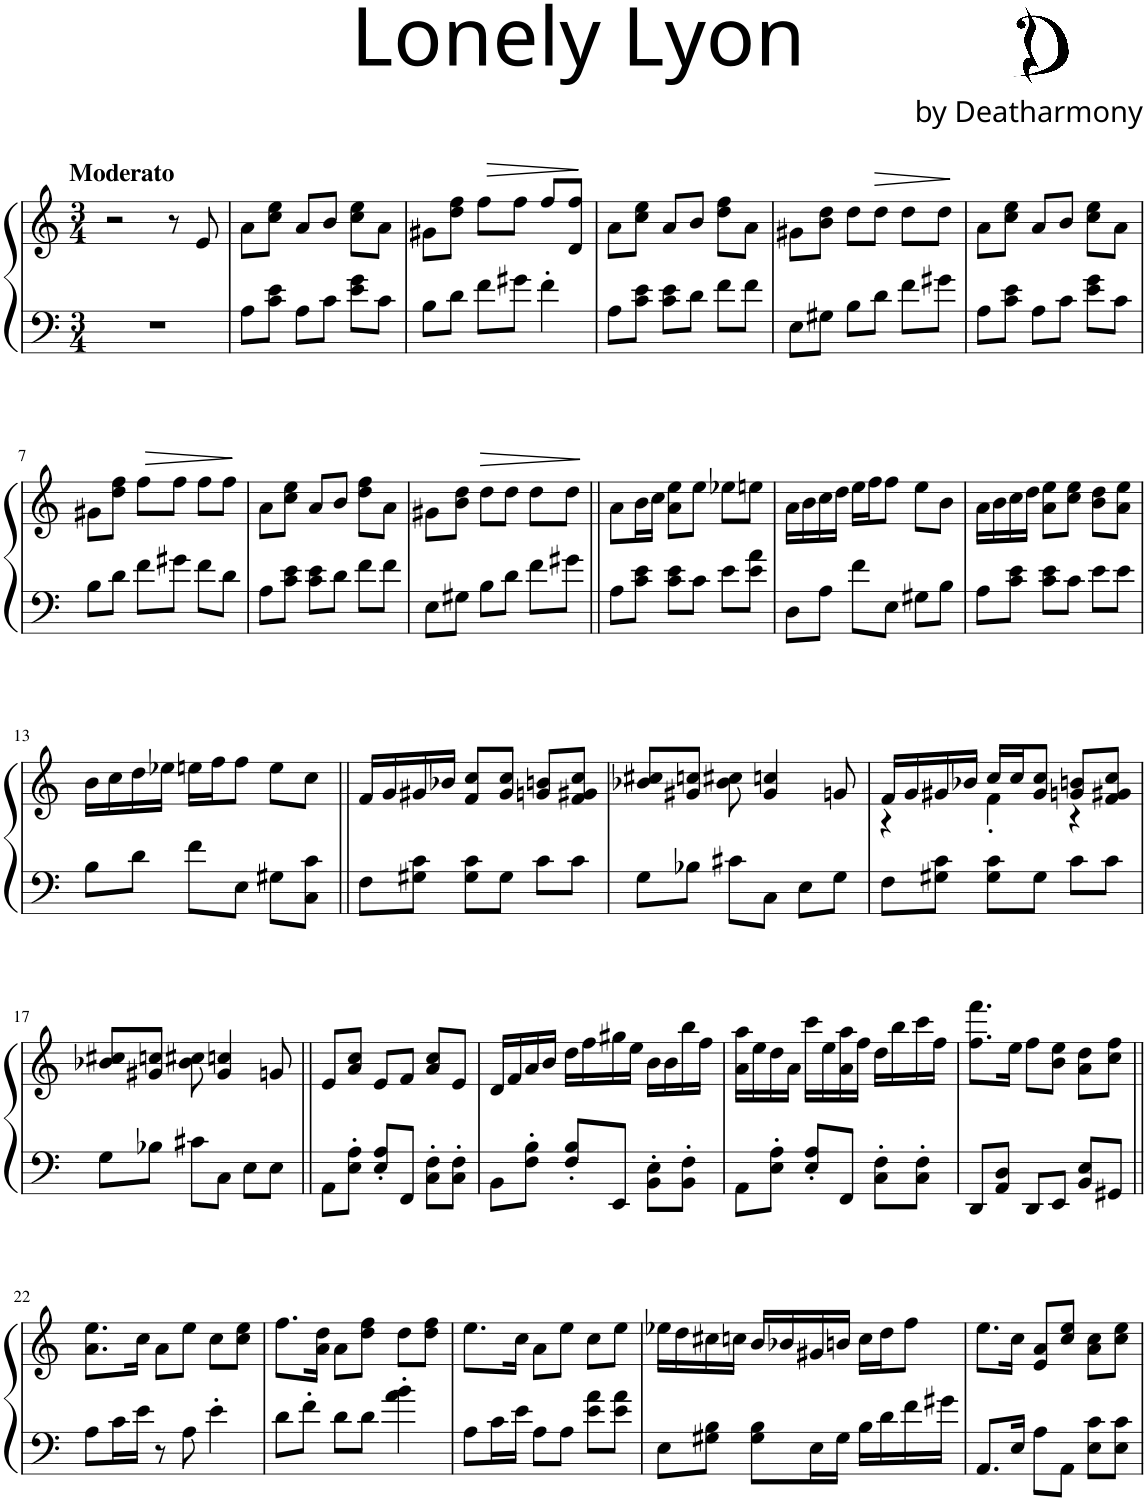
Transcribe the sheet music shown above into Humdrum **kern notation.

**kern	**kern	**dynam
*part1	*part1	*part1
*staff2	*staff1	*staff1/2
*I"Piano, Piano R	*	*
*I'Pno.	*	*
*clefF4	*clefG2	*
*k[]	*k[]	*
*M3/4	*M3/4	*
=1	=1	=1
!	!LO:TX:a:B:t=Moderato	!
2.r	2r	.
.	8r	.
.	8e/	.
=2	=2	=2
8A\L	8a\L	.
8c\ 8e\J	8cc\ 8ee\J	.
8A\L	8a/L	.
8c\J	8b/J	.
8e\ 8g\L	8cc\ 8ee\L	.
8c\J	8a\J	.
=3	=3	=3
8B\L	8g#X\L	.
8d\J	8dd\ 8ff\J	.
!	!	!LO:HP:b
8f\L	8ff\L	>
8g#X\J	8ff\J	.
4f'\	8ff/L	.
.	8d/ 8ff/J	.
.	.	]
=4	=4	=4
8A\L	8a\L	.
8c\ 8e\J	8cc\ 8ee\J	.
8c\ 8e\L	8a/L	.
8d\J	8b/J	.
8f\L	8dd\ 8ff\L	.
8f\J	8a\J	.
=5	=5	=5
8E\L	8g#X\L	.
8G#X\J	8b\ 8dd\J	.
8B\L	8dd\L	.
!	!	!LO:HP:b
8d\J	8dd\J	>
8f\L	8dd\L	.
8g#X\J	8dd\J	.
.	.	]
=6	=6	=6
8A\L	8a\L	.
8c\ 8e\J	8cc\ 8ee\J	.
8A\L	8a/L	.
8c\J	8b/J	.
8e\ 8g\L	8cc\ 8ee\L	.
8c\J	8a\J	.
!!LO:LB:g=z
=7	=7	=7
8B\L	8g#X\L	.
8d\J	8dd\ 8ff\J	.
!	!	!LO:HP:b
8f\L	8ff\L	>
8g#X\J	8ff\J	.
8f\L	8ff\L	.
8d\J	8ff\J	.
.	.	]
=8	=8	=8
8A\L	8a\L	.
8c\ 8e\J	8cc\ 8ee\J	.
8c\ 8e\L	8a/L	.
8d\J	8b/J	.
8f\L	8dd\ 8ff\L	.
8f\J	8a\J	.
=9	=9	=9
8E\L	8g#X\L	.
8G#X\J	8b\ 8dd\J	.
!	!	!LO:HP:b
8B\L	8dd\L	>
8d\J	8dd\J	.
8f\L	8dd\L	.
8g#X\J	8dd\J	.
.	.	]
=10||	=10||	=10||
8A\L	8a\L	.
8c\ 8e\J	16b\L	.
.	16cc\JJ	.
8c\ 8e\L	8a\ 8ee\L	.
8c\J	8ee\J	.
8e\L	8ee-X\L	.
8e\ 8a\J	8een\J	.
=11	=11	=11
8D\L	16a\LL	.
.	16b\	.
8A\J	16cc\	.
.	16dd\JJ	.
8f\L	16ee\LL	.
.	16ff\J	.
8E\J	8ff\J	.
8G#X\L	8ee\L	.
8B\J	8b\J	.
=12	=12	=12
8A\L	16a\LL	.
.	16b\	.
8c\ 8e\J	16cc\	.
.	16dd\JJ	.
8c\ 8e\L	8a\ 8ee\L	.
8c\J	8cc\ 8ee\J	.
8e\L	8b\ 8dd\L	.
8e\J	8a\ 8ee\J	.
!!LO:LB:g=z
=13	=13	=13
8B\L	16b\LL	.
.	16cc\	.
8d\J	16dd\	.
.	16ee-X\JJ	.
8f\L	16een\LL	.
.	16ff\J	.
8E\J	8ff\J	.
8G#X\L	8ee\L	.
8C\ 8c\J	8cc\J	.
=14||	=14||	=14||
*k[]	*k[]	*
8F\L	16f/LL	.
.	16g/	.
8G#X\ 8c\J	16g#X/	.
.	16b-X/JJ	.
8G#\ 8c\L	8f/ 8cc/L	.
8G#\J	8g#/ 8cc/J	.
8c\L	8gn/ 8bn/L	.
8c\J	8f/ 8g#X/ 8cc/J	.
=15	=15	=15
8G\L	8b-X/ 8cc#X/L	.
8B-X\J	8g#X/ 8ccn/J	.
8c#X\L	8b-\ 8cc#X\	.
8C\J	4g#/ 4ccn/	.
8E\L	.	.
8G\J	8gn/	.
=16	=16	=16
*	*^	*
8F\L	16f/LL	4r	.
.	16g/	.	.
8G#X\ 8c\J	16g#X/	.	.
.	16b-X/JJ	.	.
8G#\ 8c\L	16cc/LL	4f'\	.
.	16cc/J	.	.
8G#\J	8g#/ 8cc/J	.	.
8c\L	8gn/ 8bn/L	4r	.
8c\J	8f/ 8g#X/ 8cc/J	.	.
*	*v	*v	*
!!LO:LB:g=z
=17	=17	=17
8G\L	8b-X/ 8cc#X/L	.
8B-X\J	8g#X/ 8ccn/J	.
8c#X\L	8b-\ 8cc#X\	.
8C\J	4g#/ 4ccn/	.
8E\L	.	.
8E\J	8gn/	.
=18||	=18||	=18||
8AA\L	8e/L	.
8E\' 8A\'J	8a/ 8cc/J	.
8E/' 8A/'L	8e/L	.
8FF/J	8f/J	.
8C\' 8F\'L	8a/ 8cc/L	.
8C\' 8F\'J	8e/J	.
=19	=19	=19
8BB\L	16d/LL	.
.	16f/	.
8F\' 8B\'J	16a/	.
.	16b/JJ	.
8F/' 8B/'L	16dd\LL	.
.	16ff\	.
8EE/J	16gg#X\	.
.	16ee\JJ	.
8BB\' 8E\'L	16b\LL	.
.	16b\	.
8BB\' 8F\'J	16bb\	.
.	16ff\JJ	.
=20	=20	=20
8AA\L	16a\ 16aa\LL	.
.	16ee\	.
8E\' 8A\'J	16dd\	.
.	16a\JJ	.
8E/' 8A/'L	16ccc\LL	.
.	16ee\	.
8FF/J	16a\ 16aa\	.
.	16ff\JJ	.
8C\' 8F\'L	16dd\LL	.
.	16bb\	.
8C\' 8F\'J	16ccc\	.
.	16ff\JJ	.
=21	=21	=21
8DD/L	8.ff\ 8.fff\L	.
8AA/ 8D/J	.	.
.	16ee\Jk	.
8DD/L	8ff\L	.
8EE/J	8b\ 8ee\J	.
8BB/ 8E/L	8a\ 8dd\L	.
8GG#X/J	8cc\ 8ff\J	.
!!LO:LB:g=z
=22||	=22||	=22||
8A\L	8.a\ 8.ee\L	.
16c\L	.	.
16e\JJ	16cc\Jk	.
8r	8a\L	.
8A\	8ee\J	.
4e'\	8cc\L	.
.	8cc\ 8ee\J	.
=23	=23	=23
8d\L	8.ff\L	.
8f'\J	.	.
.	16a\ 16dd\Jk	.
8d\L	8a\L	.
8d\J	8dd\ 8ff\J	.
4a\' 4b\'	8dd\L	.
.	8dd\ 8ff\J	.
=24	=24	=24
8A\L	8.ee\L	.
16c\L	.	.
16e\JJ	16cc\Jk	.
8A\L	8a\L	.
8A\J	8ee\J	.
8e\ 8a\L	8cc\L	.
8e\ 8a\J	8ee\J	.
=25	=25	=25
8E\L	16ee-X\LL	.
.	16dd\	.
8G#X\ 8B\J	16cc#X\	.
.	16ccn\JJ	.
8G#\ 8B\L	16b/LL	.
.	16b-X/	.
16E\L	16g#X/	.
16G#\JJ	16bn/JJ	.
16B\LL	16cc\LL	.
16d\	16dd\J	.
16f\	8ff\J	.
16g#X\JJ	.	.
=26	=26	=26
8.AA/L	8.ee\L	.
16E/Jk	16cc\Jk	.
8A\L	8e/ 8a/L	.
8AA\J	8cc/ 8ee/J	.
8E\ 8c\L	8a\ 8cc\L	.
8E\ 8c\J	8cc\ 8ee\J	.
=	=	=
*-	*-	*-
